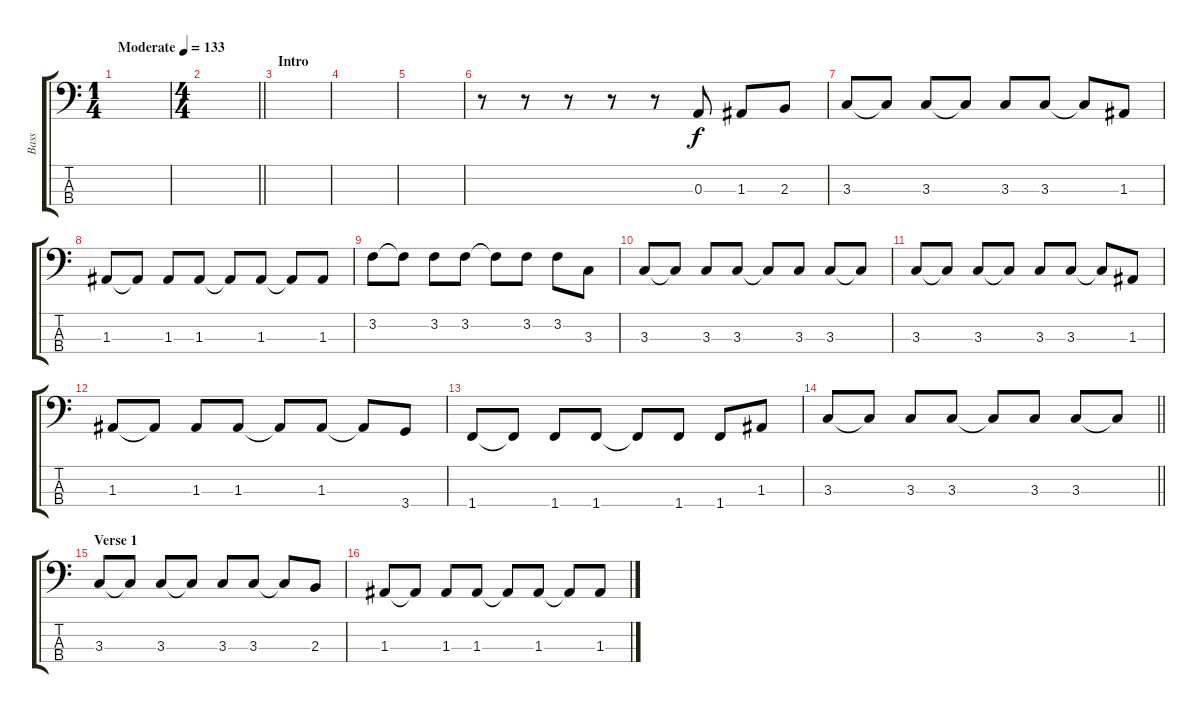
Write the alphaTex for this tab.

\track ("Bass" "Bass") {instrument electricbassfinger}
\staff {score tabs}
\tuning (G2 D2 A1 E1) {hide}
\ts (1 4)
\tempo (133 "Moderate")
\clef f4
\ks c
|
\ts (4 4)
\barLineRight lightlight
|
\section ("" "Intro")
|
|
|
r.8 r.8 r.8 r.8 r.8 0.3.8 1.3.8 2.3.8 |
3.3.8 3.3{t}.8 3.3.8 3.3{t}.8 3.3.8 3.3.8 3.3{t}.8 1.3.8 |
1.3.8 1.3{t}.8 1.3.8 1.3.8 1.3{t}.8 1.3.8 1.3{t}.8 1.3.8 |
3.2.8 3.2{t}.8 3.2.8 3.2.8 3.2{t}.8 3.2.8 3.2.8 3.3.8 |
3.3.8 3.3{t}.8 3.3.8 3.3.8 3.3{t}.8 3.3.8 3.3.8 3.3{t}.8 |
3.3.8 3.3{t}.8 3.3.8 3.3{t}.8 3.3.8 3.3.8 3.3{t}.8 1.3.8 |
1.3.8 1.3{t}.8 1.3.8 1.3.8 1.3{t}.8 1.3.8 1.3{t}.8 3.4.8 |
1.4.8 1.4{t}.8 1.4.8 1.4.8 1.4{t}.8 1.4.8 1.4.8 1.3.8 |
\barLineRight lightlight
3.3.8 3.3{t}.8 3.3.8 3.3.8 3.3{t}.8 3.3.8 3.3.8 3.3{t}.8 |
\section ("" "Verse 1")
3.3.8 3.3{t}.8 3.3.8 3.3{t}.8 3.3.8 3.3.8 3.3{t}.8 2.3.8 |
1.3.8 1.3{t}.8 1.3.8 1.3.8 1.3{t}.8 1.3.8 1.3{t}.8 1.3.8
